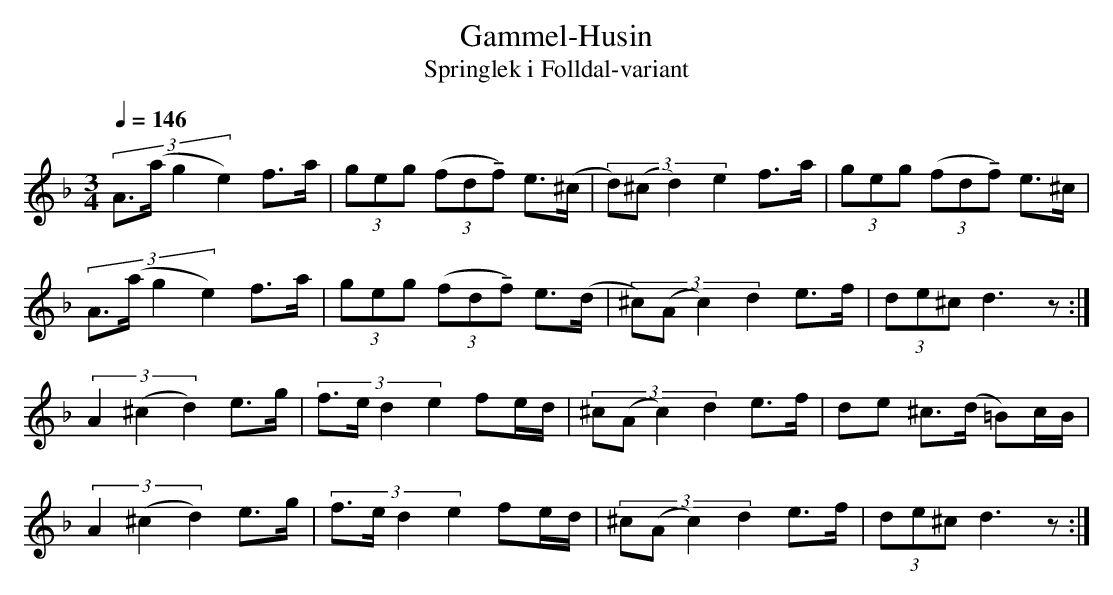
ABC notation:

X:1
T:Gammel-Husin
T:Springlek i Folldal-variant
M:3/4
L:1/8
Q:1/4=146
K:Dm
(3:2:4A>(a g2e2) f>a|(3geg (3(fd!tenuto!f) e>(^c|(3:2:4d)(^c d2)e2 f>a|(3geg (3(fd!tenuto!f) e>^c|!
(3:2:4A>(a g2e2) f>a|(3geg (3(fd!tenuto!f) e>(d|(3:2:4^c)(A c2)d2 e>f|(3de^c d3z:|!
(3A2 (^c2d2) e>g|(3:2:4f>e d2e2 fe/d/|(3:2:4^c(A c2)d2 e>f|de ^c>(d =B)c/B/|!
(3A2 (^c2d2) e>g|(3:2:4f>e d2e2 fe/d/|(3:2:4^c(A c2)d2 e>f|(3de^c d3z:|]
